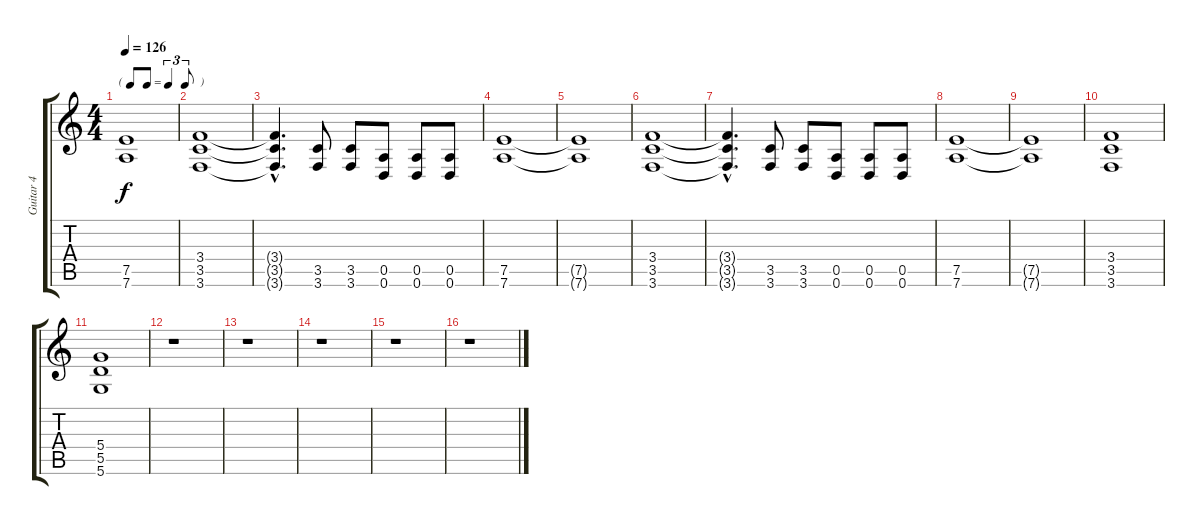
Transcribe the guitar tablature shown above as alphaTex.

\track ("Guitar 4" "Guitar 4") {instrument distortionguitar}
\staff {score tabs}
\tuning (E4 B3 G3 D3 A2 D2) {hide}
\ts (4 4)
\tf triplet8th
\tempo 126
\clef g2
\ks c
(7.5{t} 7.6{t}).1{dy f} |
(3.4 3.5 3.6).1 |
(3.4{hac t} 3.5{hac t} 3.6{hac t}).4{d} (3.5 3.6).8 (3.5 3.6).8 (0.5 0.6).8 (0.5 0.6).8 (0.5 0.6).8 |
(7.5 7.6).1 |
(7.5{t} 7.6{t}).1 |
(3.4 3.5 3.6).1 |
(3.4{hac t} 3.5{hac t} 3.6{hac t}).4{d} (3.5 3.6).8 (3.5 3.6).8 (0.5 0.6).8 (0.5 0.6).8 (0.5 0.6).8 |
(7.5 7.6).1 |
(7.5{t} 7.6{t}).1 |
(3.4 3.5 3.6).1 |
(5.4 5.5 5.6).1 |
r.1 |
r.1 |
r.1 |
r.1 |
r.1
